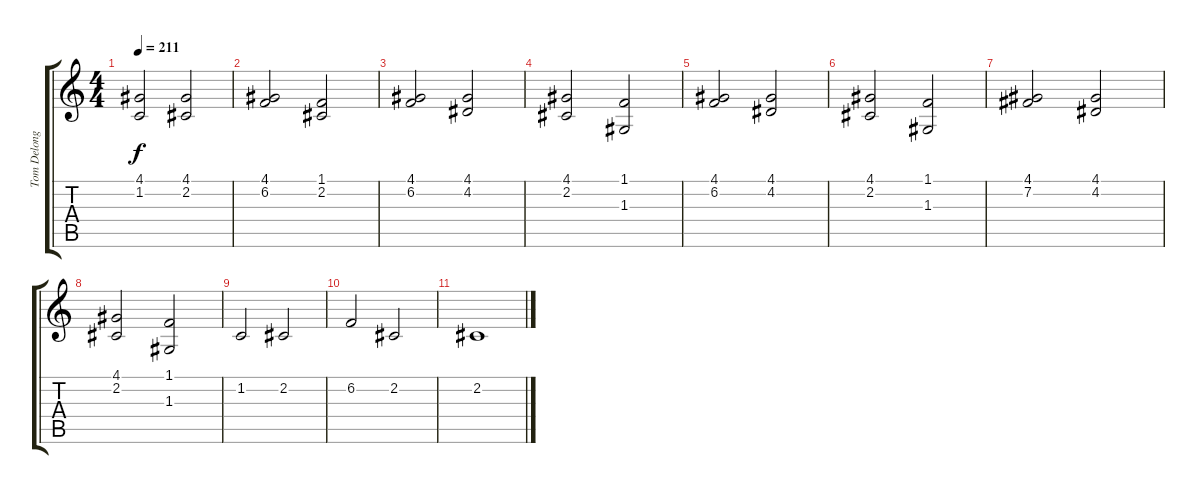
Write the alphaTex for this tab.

\track ("Tom Delonge (Vocals)" "Tom Delong") {instrument tenorsax}
\staff {score tabs}
\tuning (E4 B3 G3 D3 A2 E2) {hide}
\ts (4 4)
\tempo 211
\clef g2
\ks c
(4.1 1.2).2{dy f} (4.1 2.2).2 |
(4.1 6.2).2 (1.1 2.2).2 |
(4.1 6.2).2 (4.1 4.2).2 |
(4.1 2.2).2 (1.1 1.3).2 |
(4.1 6.2).2 (4.1 4.2).2 |
(4.1 2.2).2 (1.1 1.3).2 |
(4.1 7.2).2 (4.1 4.2).2 |
(4.1 2.2).2 (1.1 1.3).2 |
1.2.2 2.2.2 |
6.2.2 2.2.2 |
2.2.1
